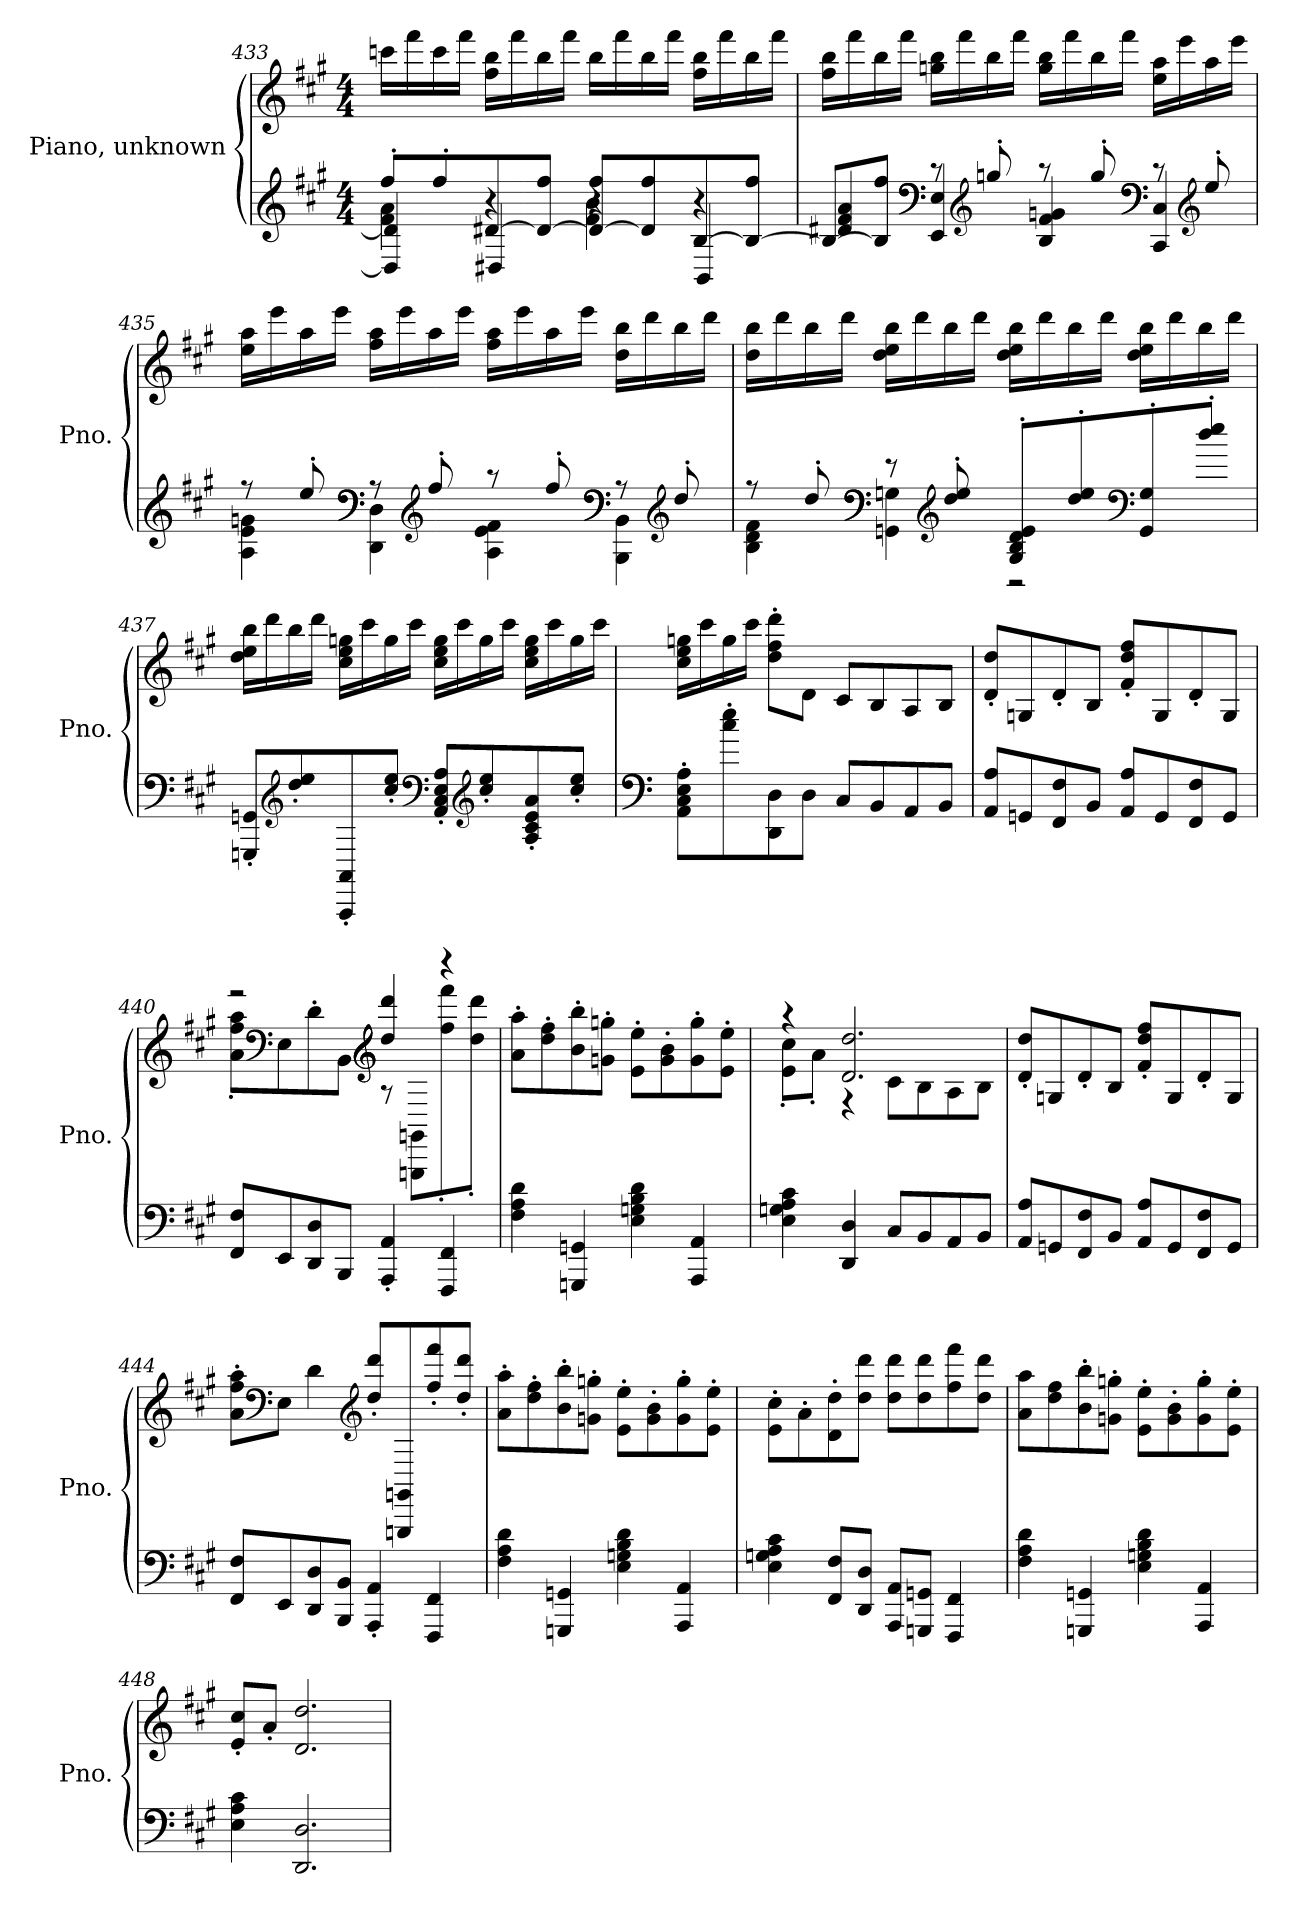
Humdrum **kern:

**kern	**kern
*part1	*part1
*staff2	*staff1
*I"Piano, unknown	*
*I'Pno.	*
!!LO:LB:g=z
*clefG2	*clefG2
*k[f#c#g#]	*k[f#c#g#]
*M4/4	*M4/4
=433	=433
*^	*
*	*^	*
8ff#'/L	4f#\ 4a\	4D/] 4d/]	16cccn\LL
.	.	.	16fff#\
8ff#'/	.	.	16ccc\
.	.	.	16fff#\JJ
[8d#X/	4r	4D#X/	16ff#\ 16bb\LL
.	.	.	16fff#\
8d#/_ 8ff#/J	.	.	16bb\
.	.	.	16fff#\JJ
8d#/_ 8ff#/L	4f#\ 4b\	4r	16bb\LL
.	.	.	16fff#\
8d#/] 8ff#/	.	.	16bb\
.	.	.	16fff#\JJ
[8B/	4r	4BB/	16ff#\ 16bb\LL
.	.	.	16fff#\
8B/_ 8ff#/J	.	.	16bb\
.	.	.	16fff#\JJ
*	*v	*v	*
!!LO:LB:g=z
=434	=434	=434
8B/L_	4d#X/ 4f#/ 4a/	16ff#\ 16bb\LL
.	.	16fff#\
8B/] 8ff#/J	.	16bb\
.	.	16fff#\JJ
*clefF4	*	*
8r	4EE/ 4E/	16ggn\ 16bb\LL
.	.	16fff#\
*clefG2	*	*
8ggn'/	.	16bb\
.	.	16fff#\JJ
8r	4B/ 4f#/ 4gn/	16gg\ 16bb\LL
.	.	16fff#\
8gg'/	.	16bb\
.	.	16fff#\JJ
*clefF4	*	*
8r	4CC#/ 4C#/	16ee\ 16aa\LL
.	.	16eee\
*clefG2	*	*
8ee'/	.	16aa\
.	.	16eee\JJ
!!LO:PB:g=z
=435	=435	=435
8r	4A\ 4e\ 4gn\	16ee\ 16aa\LL
.	.	16eee\
8ee'/	.	16aa\
.	.	16eee\JJ
*clefF4	*	*
8r	4DD\ 4D\	16ff#\ 16aa\LL
.	.	16eee\
*clefG2	*	*
8ff#'/	.	16aa\
.	.	16eee\JJ
8r	4A\ 4e\ 4f#\	16ff#\ 16aa\LL
.	.	16eee\
8ff#'/	.	16aa\
.	.	16eee\JJ
*clefF4	*	*
8r	4BBB\ 4BB\	16dd\ 16bb\LL
.	.	16ddd\
*clefG2	*	*
8dd'/	.	16bb\
.	.	16ddd\JJ
!!LO:LB:g=z
=436	=436	=436
8r	4B\ 4d\ 4f#\	16dd\ 16bb\LL
.	.	16ddd\
8dd'/	.	16bb\
.	.	16ddd\JJ
*clefF4	*	*
8r	4GGn\ 4Gn\	16dd\ 16ee\ 16bb\LL
.	.	16ddd\
*clefG2	*	*
8dd/' 8ee/'	.	16bb\
.	.	16ddd\JJ
8G/' 8B/' 8d/' 8e/'L	2r	16dd\ 16ee\ 16bb\LL
.	.	16ddd\
8dd/' 8ee/'	.	16bb\
.	.	16ddd\JJ
*clefF4	*	*
8GG/' 8G/'	.	16dd\ 16ee\ 16bb\LL
.	.	16ddd\
8dd/' 8ee/'J	.	16bb\
.	.	16ddd\JJ
*v	*v	*
!!LO:LB:g=z
=437	=437
8GGGn/' 8GGn/'L	16dd\ 16ee\ 16bb\LL
.	16ddd\
*clefG2	*
8dd/' 8ee/'	16bb\
.	16ddd\JJ
8AAA/' 8AA/'	16cc#\ 16ee\ 16ggn\LL
.	16ccc#\
8cc#/' 8ee/'J	16gg\
.	16ccc#\JJ
*clefF4	*
8AA/' 8C#/' 8E/' 8A/'L	16cc#\ 16ee\ 16gg\LL
.	16ccc#\
*clefG2	*
8cc#/' 8ee/'	16gg\
.	16ccc#\JJ
8A/' 8c#/' 8e/' 8a/'	16cc#\ 16ee\ 16gg\LL
.	16ccc#\
8cc#/' 8ee/'J	16gg\
.	16ccc#\JJ
=438	=438
*clefF4	*
8AA\' 8C#\' 8E\' 8A\'L	16cc#\ 16ee\ 16ggn\LL
.	16ccc#\
8cc#\' 8ee\'	16gg\
.	16ccc#\JJ
8DD\ 8D\	8dd\' 8ff#\' 8ddd\'L
8D\J	8d\J
8C#/L	8c#/L
8BB/	8B/
8AA/	8A/
8BB/J	8B/J
=439	=439
8AA/ 8A/L	8d/' 8dd/'L
8GGn/	8Gn/
8FF#/ 8F#/	8d'/
8BB/J	8B/J
8AA/ 8A/L	8f#/' 8dd/' 8ff#/'L
8GG/	8G/
8FF#/ 8F#/	8d'/
8GG/J	8G/J
!!LO:LB:g=z
=440	=440
*	*^
8FF#/ 8F#/L	2r	8a\' 8ff#\' 8aa\'L
*	*clefF4	*
8EE/	.	8E\
8DD/ 8D/	.	8d'\
8BBB/J	.	8BB\J
*	*clefG2	*
4AAA/' 4AA/'	4dd/ 4ddd/	8r
.	.	8GGGn\ 8GGn\L
4FFF#/ 4FF#/	4r	8ff#\' 8fff#\'
.	.	8dd\' 8ddd\'J
*	*v	*v
=441	=441
4F#\ 4A\ 4d\	8a\' 8aa\'L
.	8dd\' 8ff#\'
4GGGn/ 4GGn/	8b\' 8bb\'
.	8gn\' 8ggn\'J
4E\ 4Gn\ 4B\ 4d\	8e\' 8ee\'L
.	8g\' 8b\'
4AAA/ 4AA/	8g\' 8gg\'
.	8e\' 8ee\'J
=442	=442
*	*^
4E\ 4Gn\ 4A\ 4c#\	4r	8e\' 8cc#\'L
.	.	8a'\J
4DD/ 4D/	2.d/ 2.dd/	4r
8C#/L	.	8c#\L
8BB/	.	8B\
8AA/	.	8A\
8BB/J	.	8B\J
*	*v	*v
=443	=443
8AA/ 8A/L	8d/' 8dd/'L
8GGn/	8Gn/
8FF#/ 8F#/	8d'/
8BB/J	8B/J
8AA/ 8A/L	8f#/' 8dd/' 8ff#/'L
8GG/	8G/
8FF#/ 8F#/	8d'/
8GG/J	8G/J
!!LO:LB:g=z
=444	=444
8FF#/ 8F#/L	8a\' 8ff#\' 8aa\'L
*	*clefF4
8EE/	8E\J
8DD/ 8D/	4d\
8BBB/ 8BB/J	.
*	*clefG2
4AAA/' 4AA/'	8dd/' 8ddd/'L
.	8GGGn/ 8GGn/
4FFF#/ 4FF#/	8ff#/' 8fff#/'
.	8dd/' 8ddd/'J
=445	=445
4F#\ 4A\ 4d\	8a\' 8aa\'L
.	8dd\' 8ff#\'
4GGGn/ 4GGn/	8b\' 8bb\'
.	8gn\' 8ggn\'J
4E\ 4Gn\ 4B\ 4d\	8e\' 8ee\'L
.	8g\' 8b\'
4AAA/ 4AA/	8g\' 8gg\'
.	8e\' 8ee\'J
=446	=446
4E\ 4Gn\ 4A\ 4c#\	8e\' 8cc#\'L
.	8a'\
8FF#/ 8F#/L	8d\' 8dd\'
8DD/ 8D/J	8dd\ 8ddd\J
8AAA/ 8AA/L	8dd\ 8ddd\L
8GGGn/ 8GGn/J	8dd\ 8ddd\
4FFF#/ 4FF#/	8ff#\ 8fff#\
.	8dd\ 8ddd\J
=447	=447
4F#\ 4A\ 4d\	8a\ 8aa\L
.	8dd\ 8ff#\
4GGGn/ 4GGn/	8b\' 8bb\'
.	8gn\' 8ggn\'J
4E\ 4Gn\ 4B\ 4d\	8e\' 8ee\'L
.	8g\' 8b\'
4AAA/ 4AA/	8g\' 8gg\'
.	8e\' 8ee\'J
!!LO:LB:g=z
=448	=448
4E\ 4A\ 4c#\	8e/' 8cc#/'L
.	8a'/J
2.DD/ 2.D/	2.d/ 2.dd/
=	=
*-	*-
